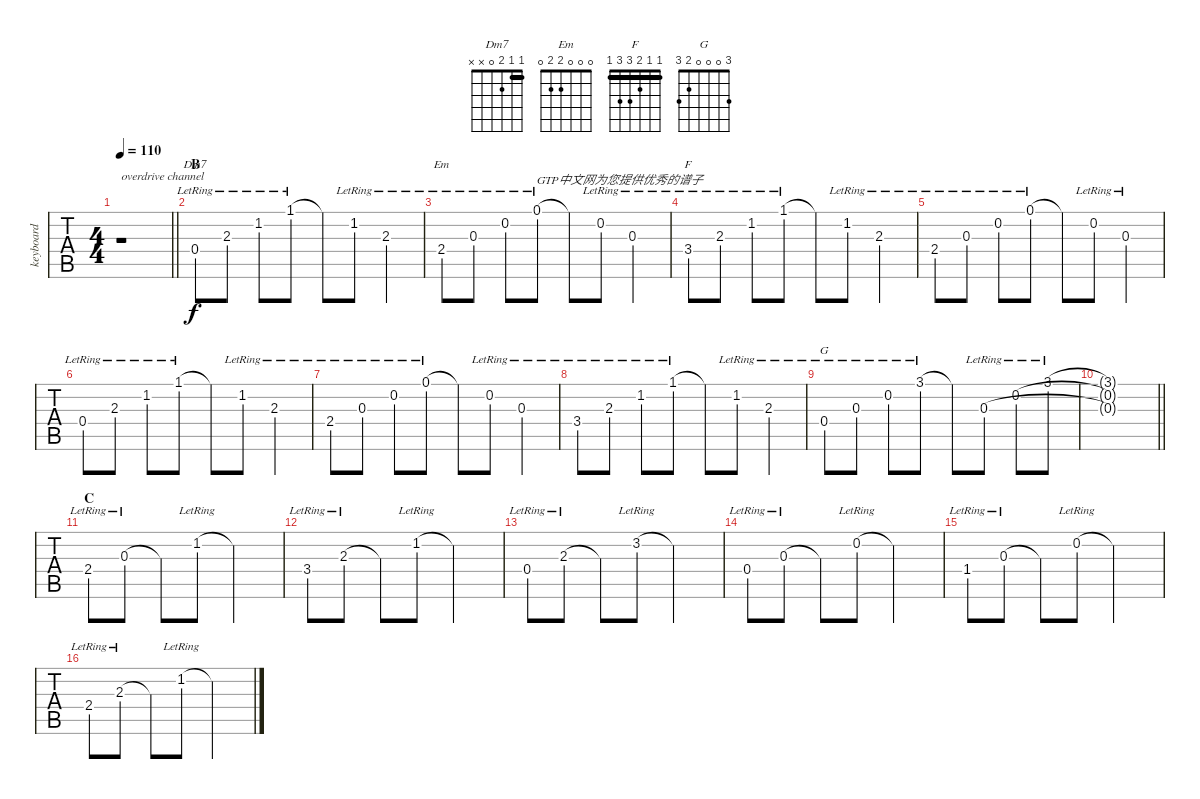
\track ("keyboard" "keyboard") {instrument stringensemble2}
\staff {tabs}
\tuning (E4 B3 G3 D3 A2 E2) {hide}
\chord ("Dm7" 1 1 2 0 x x) {barre 1}
\chord ("Em" 0 0 0 2 2 0)
\chord ("F" 1 1 2 3 3 1) {barre 1}
\chord ("G" 3 0 0 0 2 3)
\ts (4 4)
\tempo 110
\clef g2
\barLineRight lightlight
\ks c
r.1{txt "overdrive channel" dy f instrument overdrivenguitar} |
\section ("" "B")
0.4{lr}.8{ch "Dm7"} 2.3{lr}.8 1.2{lr}.8 1.1{lr}.8 1.1{t}.8 1.2{lr}.8 2.3{lr}.4 |
2.4{lr}.8{ch "Em"} 0.3{lr}.8 0.2{lr}.8 0.1{lr}.8{txt "GTP中文网为您提供优秀的谱子"} 0.1{t}.8 0.2{lr}.8 0.3{lr}.4 |
3.4{lr}.8{ch "F"} 2.3{lr}.8 1.2{lr}.8 1.1{lr}.8 1.1{t}.8 1.2{lr}.8 2.3{lr}.4 |
2.4{lr}.8 0.3{lr}.8 0.2{lr}.8 0.1{lr}.8 0.1{t}.8 0.2{lr}.8 0.3{lr}.4 |
0.4{lr}.8 2.3{lr}.8 1.2{lr}.8 1.1{lr}.8 1.1{t}.8 1.2{lr}.8 2.3{lr}.4 |
2.4{lr}.8 0.3{lr}.8 0.2{lr}.8 0.1{lr}.8 0.1{t}.8 0.2{lr}.8 0.3{lr}.4 |
3.4{lr}.8 2.3{lr}.8 1.2{lr}.8 1.1{lr}.8 1.1{t}.8 1.2{lr}.8 2.3{lr}.4 |
0.4{lr}.8{ch "G"} 0.3{lr}.8 0.2{lr}.8 3.1{lr}.8 3.1{t}.8 0.3{lr}.8 0.2{lr}.8 3.1{lr}.8 |
\barLineRight lightlight
(3.1{t} 0.2{t} 0.3{t}).1 |
\section ("" "C")
2.4{lr}.8 0.3{lr}.8 0.3{t}.8 1.2{lr}.8 1.2{t}.2 |
3.4{lr}.8 2.3{lr}.8 2.3{t}.8 1.2{lr}.8 1.2{t}.2 |
0.4{lr}.8 2.3{lr}.8 2.3{t}.8 3.2{lr}.8 3.2{t}.2 |
0.4{lr}.8 0.3{lr}.8 0.3{t}.8 0.2{lr}.8 0.2{t}.2 |
1.4{lr}.8 0.3{lr}.8 0.3{t}.8 0.2{lr}.8 0.2{t}.2 |
2.4{lr}.8 2.3{lr}.8 2.3{t}.8 1.2{lr}.8 1.2{t}.2
